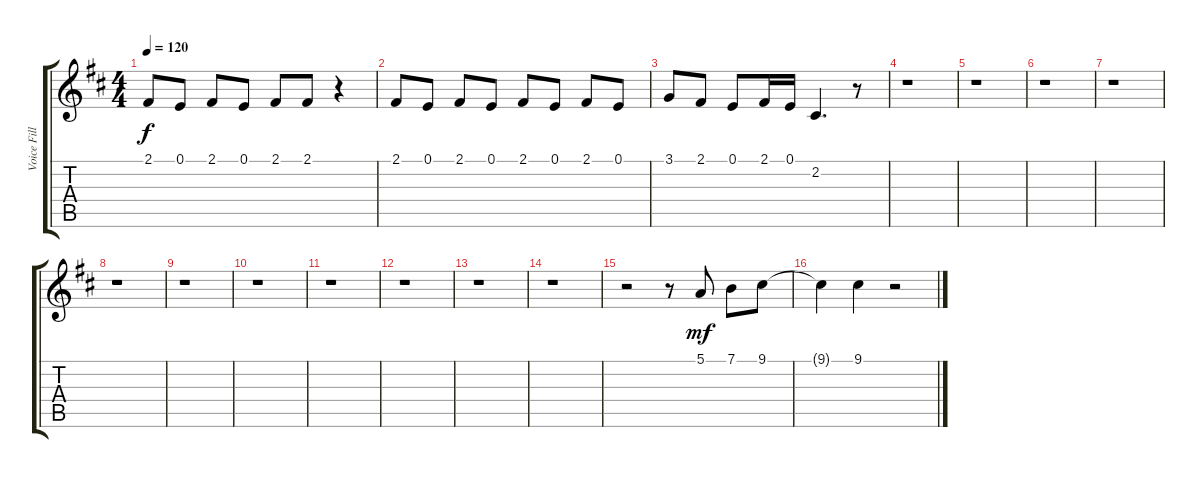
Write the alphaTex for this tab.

\track ("Voice Fills" "Voice Fill") {instrument lead2sawtooth}
\staff {score tabs}
\tuning (E4 B3 G3 D3 A2 E2) {hide}
\ts (4 4)
\tempo 120
\clef g2
\ks d
2.1{t}.8{dy f} 0.1.8 2.1.8 0.1.8 2.1.8 2.1.8 r.4 |
2.1.8 0.1.8 2.1.8 0.1.8 2.1.8 0.1.8 2.1.8 0.1.8 |
3.1.8 2.1.8 0.1.8 2.1.16 0.1.16 2.2.4{d} r.8 |
r.1 |
r.1 |
r.1 |
r.1 |
r.1 |
r.1 |
r.1 |
r.1 |
r.1 |
r.1 |
r.1 |
r.2 r.8 5.1.8{dy mf} 7.1.8 9.1.8 |
9.1{t}.4 9.1.4 r.2
